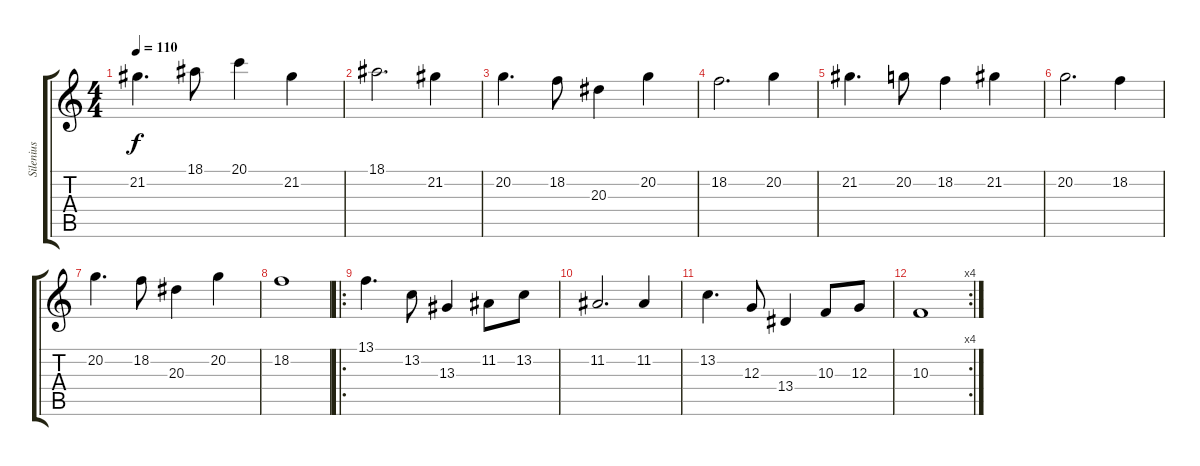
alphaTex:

\track ("Silenius" "Silenius") {instrument oboe}
\staff {score tabs}
\tuning (E4 B3 G3 D3 A2 E2) {hide}
\ts (4 4)
\tempo 110
\clef g2
\ks c
21.2.4{d dy f} 18.1.8 20.1.4 21.2.4 |
18.1.2{d} 21.2.4 |
20.2.4{d} 18.2.8 20.3.4 20.2.4 |
18.2.2{d} 20.2.4 |
21.2.4{d} 20.2.8 18.2.4 21.2.4 |
20.2.2{d} 18.2.4 |
20.2.4{d} 18.2.8 20.3.4 20.2.4 |
18.2.1 |
\ro
13.1.4{d} 13.2.8 13.3.4 11.2.8 13.2.8 |
11.2.2{d} 11.2.4 |
13.2.4{d} 12.3.8 13.4.4 10.3.8 12.3.8 |
\rc 4
10.3.1
